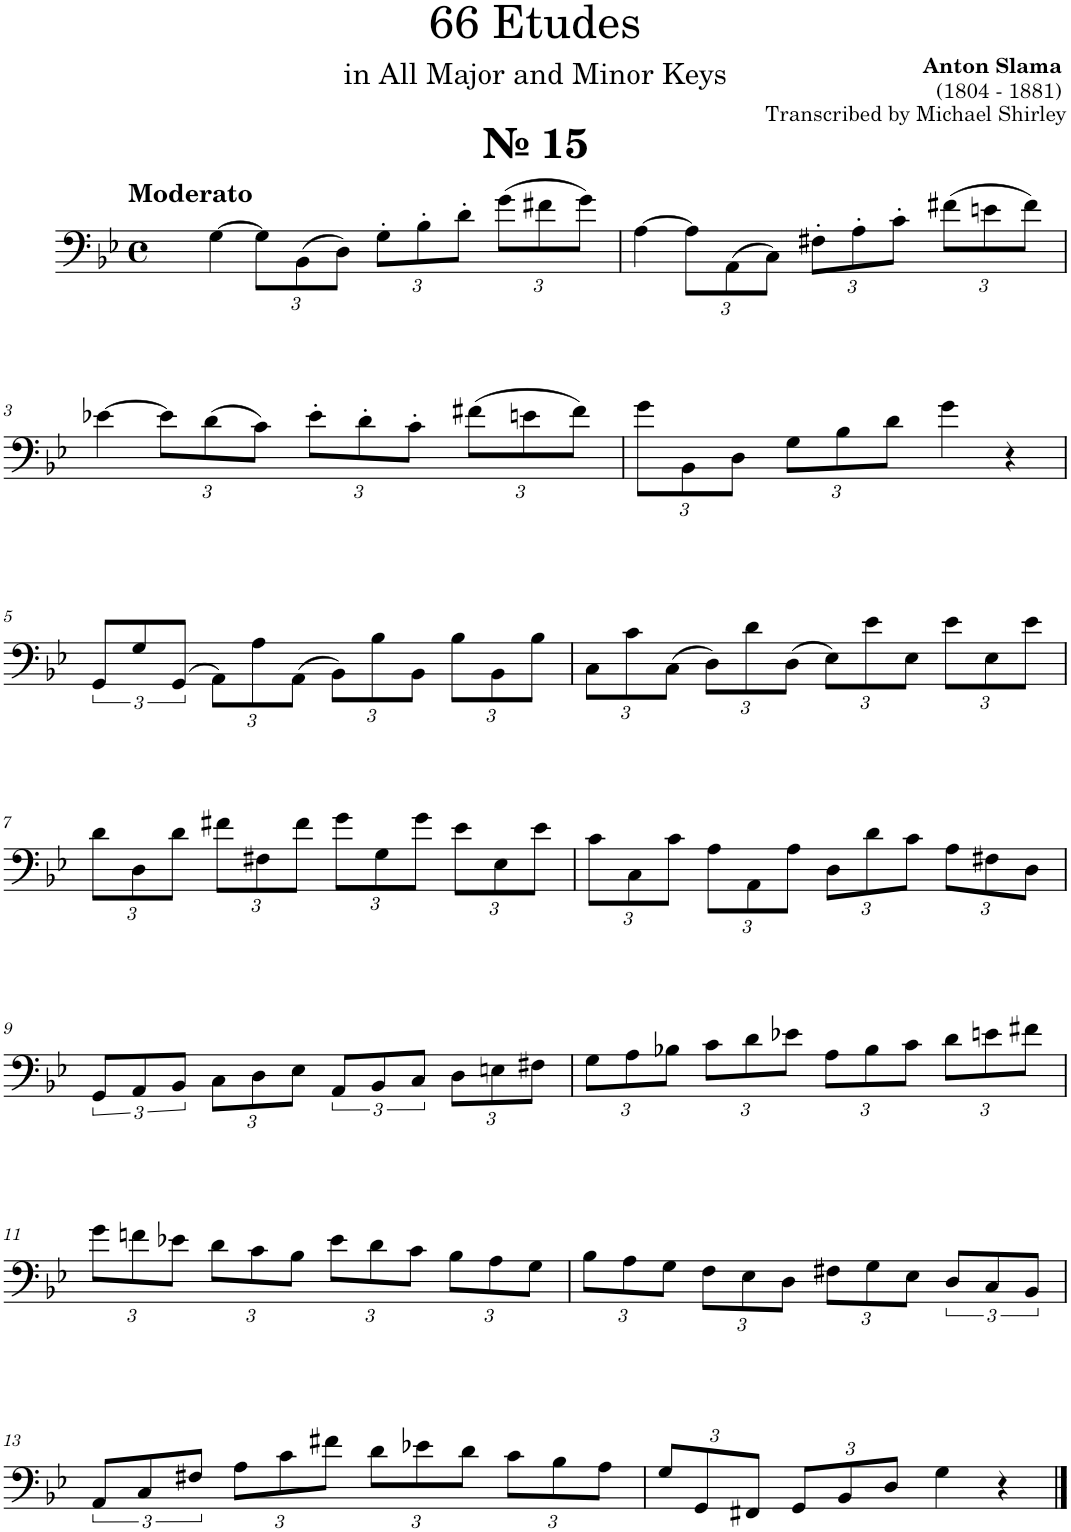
**kern
*part1
*staff1
*I"Trombone
*I'Tbn.
*clefF4
*k[b-e-]
*M4/4
*met(c)
=1
!LO:TX:a:B:t=№ 15
!LO:TX:a:B:t=Moderato
[>4G\
*Xbrackettup
12G\L]
(>12BB-\
12D\J)
12G'\L
12B-'\
12d'\J
(>12g\L
12f#X\
12g\J)
=2
[>4A\
12A\L]
(>12AA\
12C\J)
12F#X'\L
12A'\
12c'\J
(>12f#X\L
12en\
12f#\J)
!!LO:LB:g=z
=3
[>4e-X\
12e-\L]
(>12d\
12c\J)
12e-'\L
12d'\
12c'\J
(>12f#X\L
12en\
12f#\J)
=4
12g\L
12BB-\
12D\J
12G\L
12B-\
12d\J
4g\
4r
!!LO:LB:g=z
=5
*brackettup
12GG/L
12G/
(>12GG/J
*Xbrackettup
12AA\L)
12A\
(>12AA\J
12BB-\L)
12B-\
12BB-\J
12B-\L
12BB-\
12B-\J
=6
12C\L
12c\
(>12C\J
12D\L)
12d\
(12D\J
12E-\L)
12e-\
12E-\J
12e-\L
12E-\
12e-\J
!!LO:LB:g=z
=7
12d\L
12D\
12d\J
12f#X\L
12F#X\
12f#\J
12g\L
12G\
12g\J
12e-\L
12E-\
12e-\J
=8
12c\L
12C\
12c\J
12A\L
12AA\
12A\J
12D\L
12d\
12c\J
12A\L
12F#X\
12D\J
!!LO:LB:g=z
=9
*brackettup
12GG/L
12AA/
12BB-/J
*Xbrackettup
12C\L
12D\
12E-\J
*brackettup
12AA/L
12BB-/
12C/J
*Xbrackettup
12D\L
12En\
12F#X\J
=10
12G\L
12A\
12B-X\J
12c\L
12d\
12e-X\J
12A\L
12B-\
12c\J
12d\L
12en\
12f#X\J
!!LO:LB:g=z
=11
12g\L
12fn\
12e-X\J
12d\L
12c\
12B-\J
12e-\L
12d\
12c\J
12B-\L
12A\
12G\J
=12
12B-\L
12A\
12G\J
12F\L
12E-\
12D\J
12F#X\L
12G\
12E-\J
*brackettup
12D/L
12C/
12BB-/J
!!LO:LB:g=z
=13
12AA/L
12C/
12F#X/J
*Xbrackettup
12A\L
12c\
12f#X\J
12d\L
12e-X\
12d\J
12c\L
12B-\
12A\J
=14
12G/L
12GG/
12FF#X/J
12GG/L
12BB-/
12D/J
4G\
4r
==
*-
